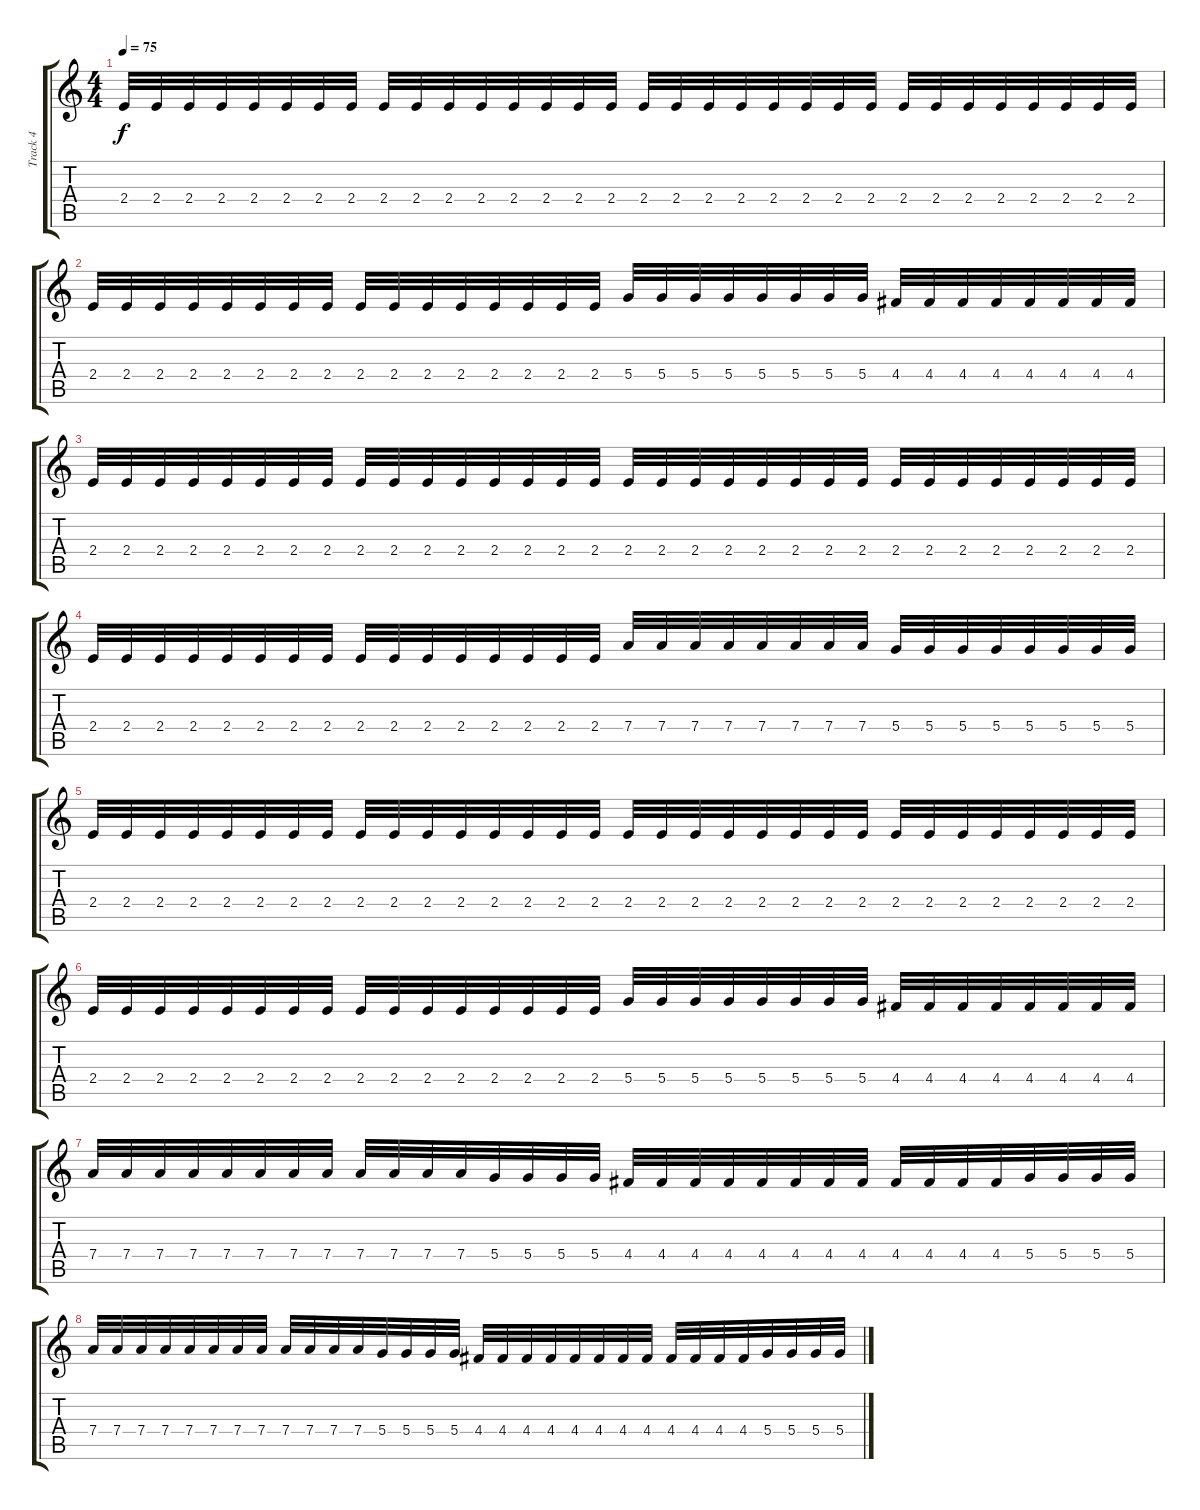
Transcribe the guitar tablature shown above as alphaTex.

\track ("Track 4" "Track 4") {instrument distortionguitar}
\staff {score tabs}
\tuning (E4 B3 G3 D3 A2 E2) {hide}
\ts (4 4)
\tempo 75
\clef g2
\ks c
2.4.32{dy f} 2.4.32 2.4.32 2.4.32 2.4.32 2.4.32 2.4.32 2.4.32 2.4.32 2.4.32 2.4.32 2.4.32 2.4.32 2.4.32 2.4.32 2.4.32 2.4.32 2.4.32 2.4.32 2.4.32 2.4.32 2.4.32 2.4.32 2.4.32 2.4.32 2.4.32 2.4.32 2.4.32 2.4.32 2.4.32 2.4.32 2.4.32 |
2.4.32 2.4.32 2.4.32 2.4.32 2.4.32 2.4.32 2.4.32 2.4.32 2.4.32 2.4.32 2.4.32 2.4.32 2.4.32 2.4.32 2.4.32 2.4.32 5.4.32 5.4.32 5.4.32 5.4.32 5.4.32 5.4.32 5.4.32 5.4.32 4.4.32 4.4.32 4.4.32 4.4.32 4.4.32 4.4.32 4.4.32 4.4.32 |
2.4.32 2.4.32 2.4.32 2.4.32 2.4.32 2.4.32 2.4.32 2.4.32 2.4.32 2.4.32 2.4.32 2.4.32 2.4.32 2.4.32 2.4.32 2.4.32 2.4.32 2.4.32 2.4.32 2.4.32 2.4.32 2.4.32 2.4.32 2.4.32 2.4.32 2.4.32 2.4.32 2.4.32 2.4.32 2.4.32 2.4.32 2.4.32 |
2.4.32 2.4.32 2.4.32 2.4.32 2.4.32 2.4.32 2.4.32 2.4.32 2.4.32 2.4.32 2.4.32 2.4.32 2.4.32 2.4.32 2.4.32 2.4.32 7.4.32 7.4.32 7.4.32 7.4.32 7.4.32 7.4.32 7.4.32 7.4.32 5.4.32 5.4.32 5.4.32 5.4.32 5.4.32 5.4.32 5.4.32 5.4.32 |
2.4.32 2.4.32 2.4.32 2.4.32 2.4.32 2.4.32 2.4.32 2.4.32 2.4.32 2.4.32 2.4.32 2.4.32 2.4.32 2.4.32 2.4.32 2.4.32 2.4.32 2.4.32 2.4.32 2.4.32 2.4.32 2.4.32 2.4.32 2.4.32 2.4.32 2.4.32 2.4.32 2.4.32 2.4.32 2.4.32 2.4.32 2.4.32 |
2.4.32 2.4.32 2.4.32 2.4.32 2.4.32 2.4.32 2.4.32 2.4.32 2.4.32 2.4.32 2.4.32 2.4.32 2.4.32 2.4.32 2.4.32 2.4.32 5.4.32 5.4.32 5.4.32 5.4.32 5.4.32 5.4.32 5.4.32 5.4.32 4.4.32 4.4.32 4.4.32 4.4.32 4.4.32 4.4.32 4.4.32 4.4.32 |
7.4.32 7.4.32 7.4.32 7.4.32 7.4.32 7.4.32 7.4.32 7.4.32 7.4.32 7.4.32 7.4.32 7.4.32 5.4.32 5.4.32 5.4.32 5.4.32 4.4.32 4.4.32 4.4.32 4.4.32 4.4.32 4.4.32 4.4.32 4.4.32 4.4.32 4.4.32 4.4.32 4.4.32 5.4.32 5.4.32 5.4.32 5.4.32 |
7.4.32 7.4.32 7.4.32 7.4.32 7.4.32 7.4.32 7.4.32 7.4.32 7.4.32 7.4.32 7.4.32 7.4.32 5.4.32 5.4.32 5.4.32 5.4.32 4.4.32 4.4.32 4.4.32 4.4.32 4.4.32 4.4.32 4.4.32 4.4.32 4.4.32 4.4.32 4.4.32 4.4.32 5.4.32 5.4.32 5.4.32 5.4.32
